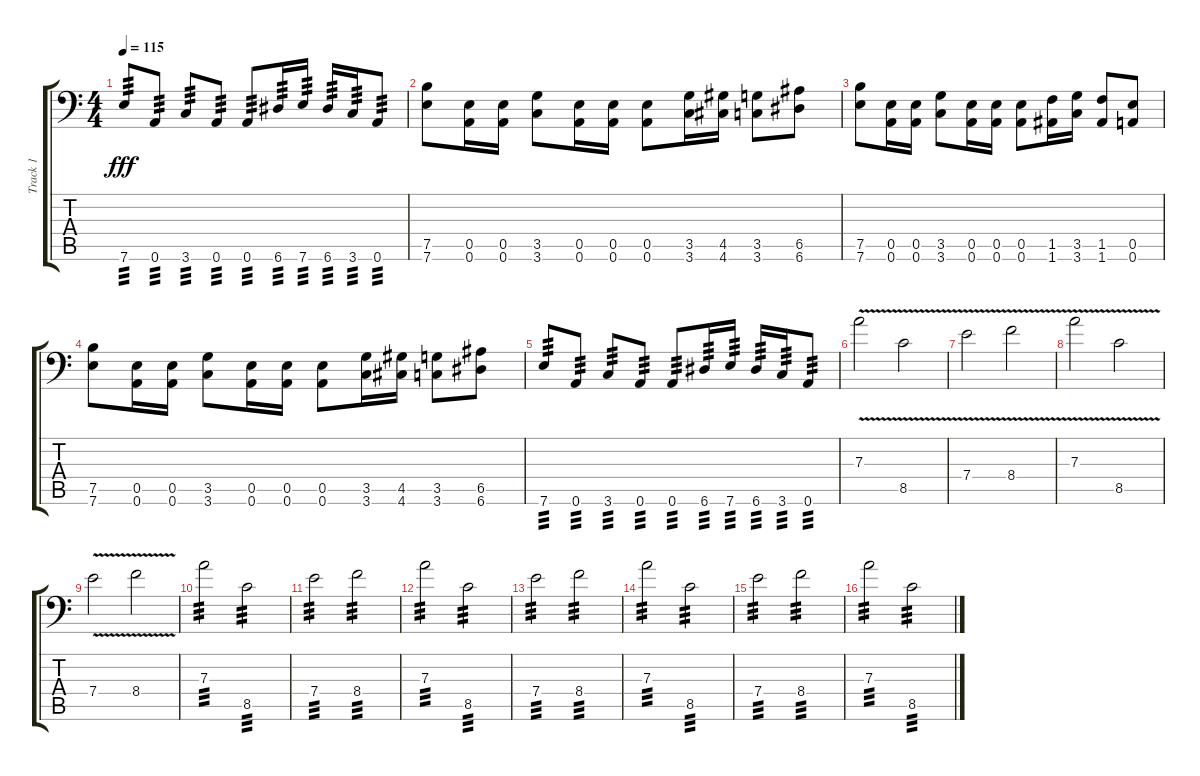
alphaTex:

\track ("Track 1" "Track 1") {instrument distortionguitar}
\staff {score tabs}
\tuning (B3 Gb3 D3 A2 E2 A1) {hide}
\ts (4 4)
\tempo 115
\clef f4
\ks c
7.6.8{tp 3 dy fff} 0.6.8{tp 3} 3.6.8{tp 3} 0.6.8{tp 3} 0.6.8{tp 3} 6.6.16{tp 3} 7.6.16{tp 3} 6.6.16{tp 3} 3.6.16{tp 3} 0.6.8{tp 3} |
(7.5 7.6).8 (0.5 0.6).16 (0.5 0.6).16 (3.5 3.6).8 (0.5 0.6).16 (0.5 0.6).16 (0.5 0.6).8 (3.5 3.6).16 (4.5 4.6).16 (3.5 3.6).8 (6.5 6.6).8 |
(7.5 7.6).8 (0.5 0.6).16 (0.5 0.6).16 (3.5 3.6).8 (0.5 0.6).16 (0.5 0.6).16 (0.5 0.6).8 (1.5 1.6).16 (3.5 3.6).16 (1.5 1.6).8 (0.5 0.6).8 |
(7.5 7.6).8 (0.5 0.6).16 (0.5 0.6).16 (3.5 3.6).8 (0.5 0.6).16 (0.5 0.6).16 (0.5 0.6).8 (3.5 3.6).16 (4.5 4.6).16 (3.5 3.6).8 (6.5 6.6).8 |
7.6.8{tp 3} 0.6.8{tp 3} 3.6.8{tp 3} 0.6.8{tp 3} 0.6.8{tp 3} 6.6.16{tp 3} 7.6.16{tp 3} 6.6.16{tp 3} 3.6.16{tp 3} 0.6.8{tp 3} |
7.3{v}.2 8.5{v}.2 |
7.4{v}.2 8.4{v}.2 |
7.3{v}.2 8.5{v}.2 |
7.4{v}.2 8.4{v}.2 |
7.3.2{tp 3} 8.5.2{tp 3} |
7.4.2{tp 3} 8.4.2{tp 3} |
7.3.2{tp 3} 8.5.2{tp 3} |
7.4.2{tp 3} 8.4.2{tp 3} |
7.3.2{tp 3} 8.5.2{tp 3} |
7.4.2{tp 3} 8.4.2{tp 3} |
7.3.2{tp 3} 8.5.2{tp 3}
